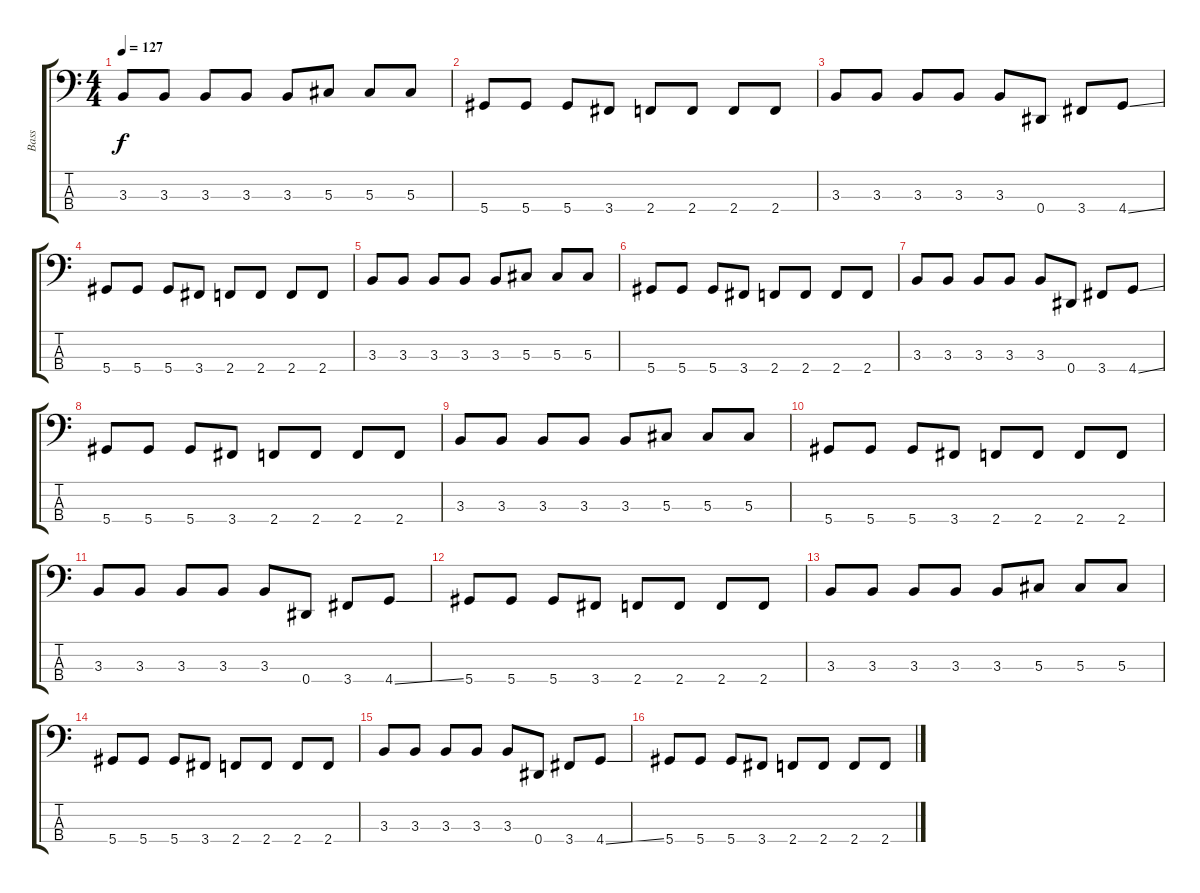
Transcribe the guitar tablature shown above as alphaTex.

\track ("Bass" "Bass") {instrument electricbasspick}
\staff {score tabs}
\tuning (Gb2 Db2 Ab1 Eb1) {hide}
\ts (4 4)
\tempo 127
\clef f4
\ks c
3.3.8{dy f} 3.3.8 3.3.8 3.3.8 3.3.8 5.3.8 5.3.8 5.3.8 |
5.4.8 5.4.8 5.4.8 3.4.8 2.4.8 2.4.8 2.4.8 2.4.8 |
3.3.8 3.3.8 3.3.8 3.3.8 3.3.8 0.4.8 3.4.8 4.4{ss}.8 |
5.4.8 5.4.8 5.4.8 3.4.8 2.4.8 2.4.8 2.4.8 2.4.8 |
3.3.8 3.3.8 3.3.8 3.3.8 3.3.8 5.3.8 5.3.8 5.3.8 |
5.4.8 5.4.8 5.4.8 3.4.8 2.4.8 2.4.8 2.4.8 2.4.8 |
3.3.8 3.3.8 3.3.8 3.3.8 3.3.8 0.4.8 3.4.8 4.4{ss}.8 |
5.4.8 5.4.8 5.4.8 3.4.8 2.4.8 2.4.8 2.4.8 2.4.8 |
3.3.8 3.3.8 3.3.8 3.3.8 3.3.8 5.3.8 5.3.8 5.3.8 |
5.4.8 5.4.8 5.4.8 3.4.8 2.4.8 2.4.8 2.4.8 2.4.8 |
3.3.8 3.3.8 3.3.8 3.3.8 3.3.8 0.4.8 3.4.8 4.4{ss}.8 |
5.4.8 5.4.8 5.4.8 3.4.8 2.4.8 2.4.8 2.4.8 2.4.8 |
3.3.8 3.3.8 3.3.8 3.3.8 3.3.8 5.3.8 5.3.8 5.3.8 |
5.4.8 5.4.8 5.4.8 3.4.8 2.4.8 2.4.8 2.4.8 2.4.8 |
3.3.8 3.3.8 3.3.8 3.3.8 3.3.8 0.4.8 3.4.8 4.4{ss}.8 |
5.4.8 5.4.8 5.4.8 3.4.8 2.4.8 2.4.8 2.4.8 2.4.8
